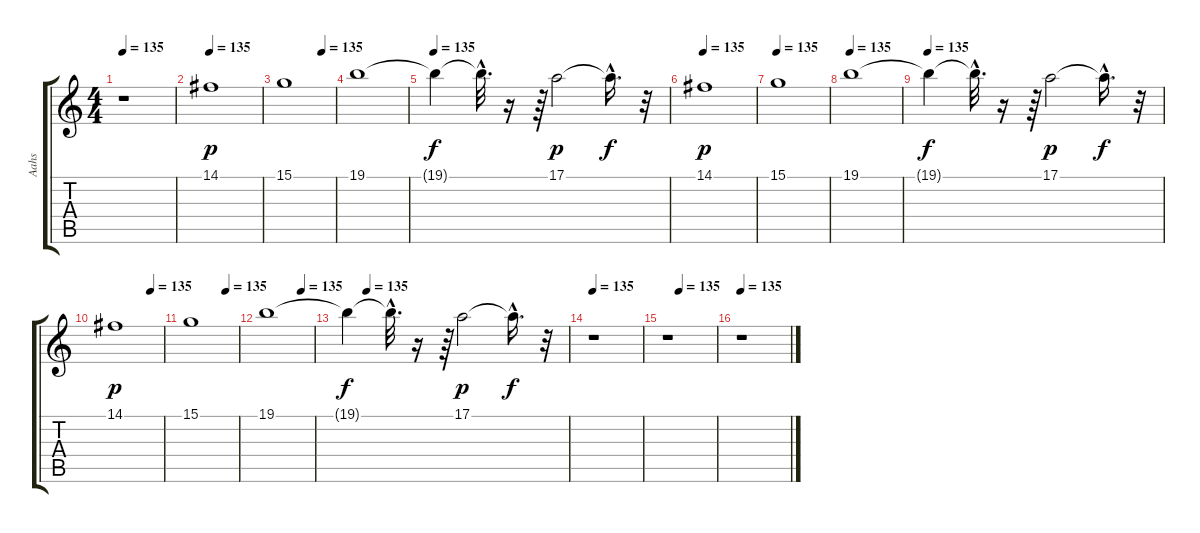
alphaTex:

\track ("Aahs" "Aahs") {instrument choiraahs}
\staff {score tabs}
\tuning (E4 B3 G3 D3 A2 E2) {hide}
\ts (4 4)
\tempo 135
\clef g2
\ks c
r.1{dy f} |
\tempo 135
14.1.1{dy p} |
\tempo (135 0.75)
15.1.1 |
19.1.1 |
\tempo 135
19.1{t}.4{dy f} 19.1{hac t}.32{d} r.16 r.64 17.1.2{dy p} 17.1{hac t}.16{d dy f} r.32 |
\tempo 135
14.1.1{dy p} |
\tempo 135
15.1.1 |
\tempo 135
19.1.1 |
\tempo 135
19.1{t}.4{dy f} 19.1{hac t}.32{d} r.16 r.64 17.1.2{dy p} 17.1{hac t}.16{d dy f} r.32 |
\tempo (135 0.75)
14.1.1{dy p} |
\tempo (135 0.75)
15.1.1 |
\tempo (135 0.75)
19.1.1 |
\tempo (135 0.09375)
19.1{t}.4{dy f} 19.1{hac t}.32{d} r.16 r.64 17.1.2{dy p} 17.1{hac t}.16{d dy f} r.32 |
\tempo 135
r.1 |
\tempo (135 0.25)
r.1 |
\tempo 135
r.1
